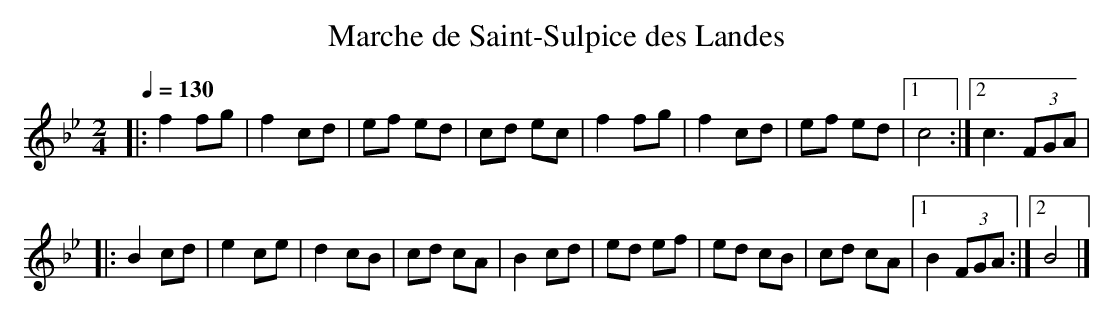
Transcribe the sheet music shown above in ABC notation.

X:1
T:Marche de Saint-Sulpice des Landes
L:1/8
Q:1/4=130
M:2/4
K:Bbmaj
|: f2 fg|f2 cd|ef ed|cd ec| f2 fg|f2 cd|ef ed|1 c4 :|2 c3 (3FGA|
|: B2 cd|e2 ce|d2 cB|cd cA| B2 cd|ed ef|ed cB|cd cA |1 B2 (3FGA :|2 B4|]
